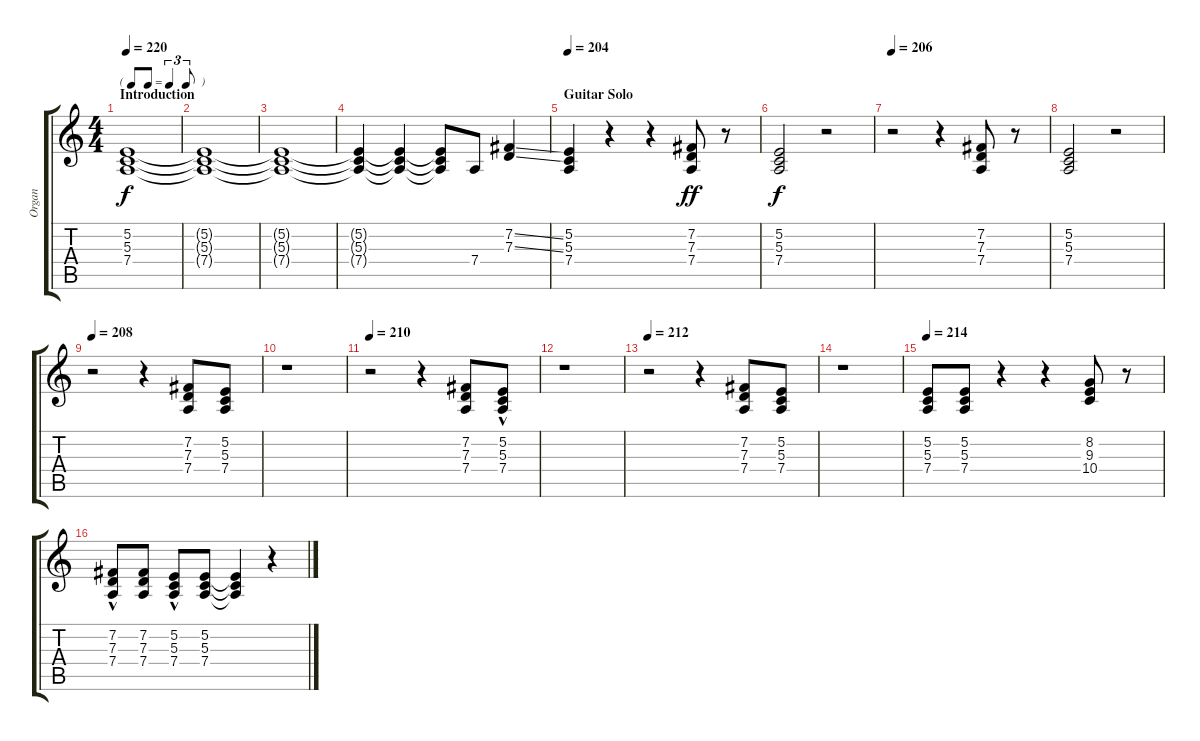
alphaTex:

\track ("Organ" "Organ") {instrument rockorgan}
\staff {score tabs}
\tuning (E4 B3 G3 D3 A2 E2) {hide}
\ts (4 4)
\tf triplet8th
\section ("" "Introduction")
\tempo 220
\tempo 204
\tempo 220
\clef g2
\ks c
(5.2 5.3 7.4).1{dy f instrument rockorgan} |
(5.2{t} 5.3{t} 7.4{t}).1 |
(5.2{t} 5.3{t} 7.4{t}).1 |
(5.2{t} 5.3{t} 7.4{t}).4 (5.2{t} 5.3{t} 7.4{t}).4 (5.2{t} 5.3{t} 7.4{t}).8 7.4.8 (7.2{ss} 7.3{ss}).4 |
\section ("" "Guitar Solo")
\tempo 204
(5.2 5.3 7.4).4 r.4 r.4 (7.2 7.3 7.4).8{dy ff} r.8 |
(5.2 5.3 7.4).2{dy f} r.2 |
\tempo 206
r.2 r.4 (7.2 7.3 7.4).8 r.8 |
(5.2 5.3 7.4).2 r.2 |
\tempo 208
r.2 r.4 (7.2 7.3 7.4).8 (5.2 5.3 7.4).8 |
r.1 |
\tempo 210
r.2 r.4 (7.2 7.3 7.4).8 (5.2{hac} 5.3{hac} 7.4{hac}).8 |
r.1 |
\tempo 212
r.2 r.4 (7.2 7.3 7.4).8 (5.2 5.3 7.4).8 |
r.1 |
\tempo 214
(5.2 5.3 7.4).8 (5.2 5.3 7.4).8 r.4 r.4 (8.2 9.3 10.4).8 r.8 |
(7.2{hac} 7.3{hac} 7.4{hac}).8 (7.2 7.3 7.4).8 (5.2{hac} 5.3{hac} 7.4{hac}).8 (5.2 5.3 7.4).8 (5.2{t} 5.3{t} 7.4{t}).4 r.4
